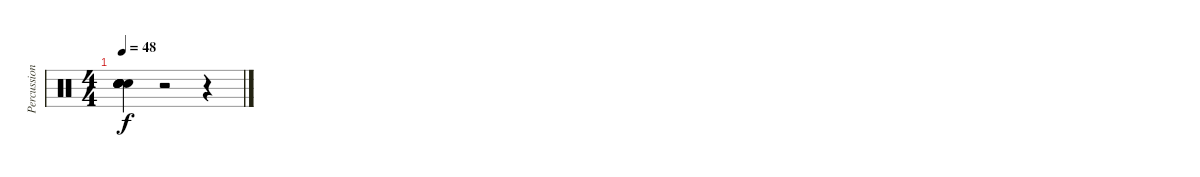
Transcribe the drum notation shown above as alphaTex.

\track ("Percussion" "Percussion") {instrument percussion}
\staff {score}
\articulation defaults
\ts (4 4)
\tempo 48
\clef neutral
\ks c
("Snare (hit)"{t} "Snare (hit)"{t} "Snare (hit)"{t} "Snare (hit)"{t} "Snare (hit)"{t} "Snare (hit)"{t}).4{dy f} r.2 r.4
